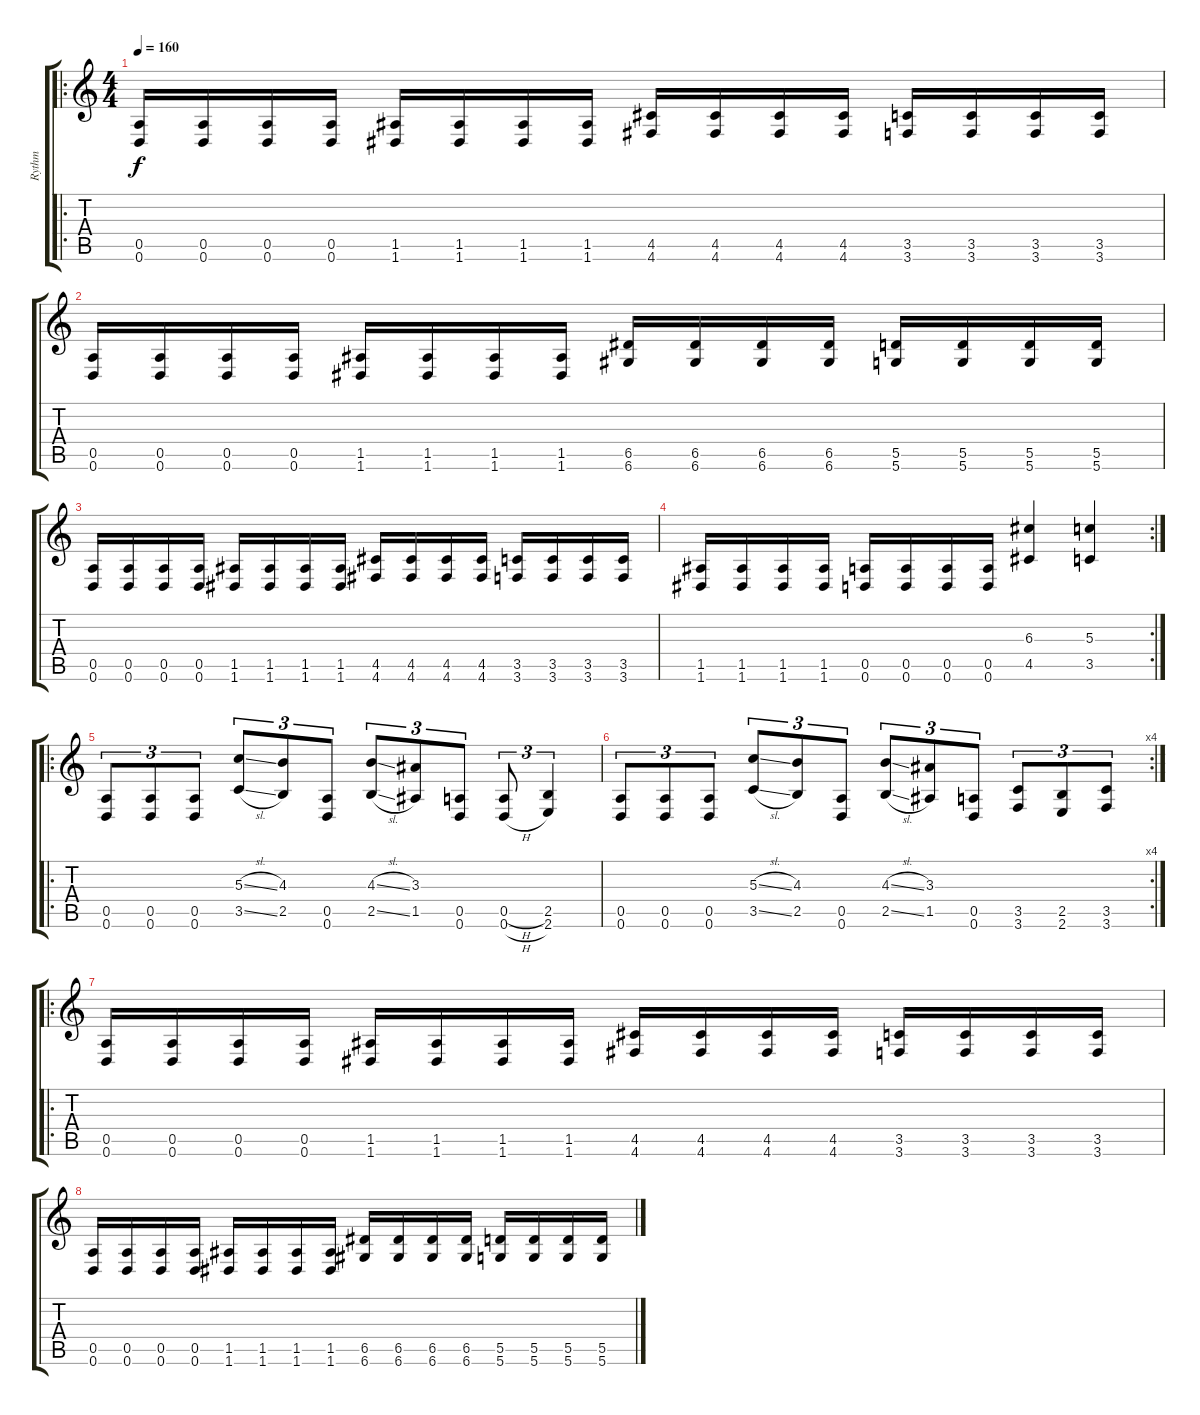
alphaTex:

\track ("Rythm" "Rythm") {instrument distortionguitar}
\staff {score tabs}
\tuning (E4 B3 G3 D3 A2 D2) {hide}
\ro
\ts (4 4)
\tempo 160
\clef g2
\ks c
(0.5 0.6).16{dy f} (0.5 0.6).16 (0.5 0.6).16 (0.5 0.6).16 (1.5 1.6).16 (1.5 1.6).16 (1.5 1.6).16 (1.5 1.6).16 (4.5 4.6).16 (4.5 4.6).16 (4.5 4.6).16 (4.5 4.6).16 (3.5 3.6).16 (3.5 3.6).16 (3.5 3.6).16 (3.5 3.6).16 |
(0.5 0.6).16 (0.5 0.6).16 (0.5 0.6).16 (0.5 0.6).16 (1.5 1.6).16 (1.5 1.6).16 (1.5 1.6).16 (1.5 1.6).16 (6.5 6.6).16 (6.5 6.6).16 (6.5 6.6).16 (6.5 6.6).16 (5.5 5.6).16 (5.5 5.6).16 (5.5 5.6).16 (5.5 5.6).16 |
(0.5 0.6).16 (0.5 0.6).16 (0.5 0.6).16 (0.5 0.6).16 (1.5 1.6).16 (1.5 1.6).16 (1.5 1.6).16 (1.5 1.6).16 (4.5 4.6).16 (4.5 4.6).16 (4.5 4.6).16 (4.5 4.6).16 (3.5 3.6).16 (3.5 3.6).16 (3.5 3.6).16 (3.5 3.6).16 |
\rc 2
(1.5 1.6).16 (1.5 1.6).16 (1.5 1.6).16 (1.5 1.6).16 (0.5 0.6).16 (0.5 0.6).16 (0.5 0.6).16 (0.5 0.6).16 (6.3 4.5).4 (5.3 3.5).4 |
\ro
(0.5 0.6).8{tu (3 2)} (0.5 0.6).8{tu (3 2)} (0.5 0.6).8{tu (3 2)} (5.3{sl} 3.5{sl}).8{tu (3 2)} (4.3 2.5).8{tu (3 2)} (0.5 0.6).8{tu (3 2)} (4.3{sl} 2.5{sl}).8{tu (3 2)} (3.3 1.5).8{tu (3 2)} (0.5 0.6).8{tu (3 2)} (0.5{h} 0.6{h}).8{tu (3 2)} (2.5 2.6).4{tu (3 2)} |
\rc 4
(0.5 0.6).8{tu (3 2)} (0.5 0.6).8{tu (3 2)} (0.5 0.6).8{tu (3 2)} (5.3{sl} 3.5{sl}).8{tu (3 2)} (4.3 2.5).8{tu (3 2)} (0.5 0.6).8{tu (3 2)} (4.3{sl} 2.5{sl}).8{tu (3 2)} (3.3 1.5).8{tu (3 2)} (0.5 0.6).8{tu (3 2)} (3.5 3.6).8{tu (3 2)} (2.5 2.6).8{tu (3 2)} (3.5 3.6).8{tu (3 2)} |
\ro
(0.5 0.6).16 (0.5 0.6).16 (0.5 0.6).16 (0.5 0.6).16 (1.5 1.6).16 (1.5 1.6).16 (1.5 1.6).16 (1.5 1.6).16 (4.5 4.6).16 (4.5 4.6).16 (4.5 4.6).16 (4.5 4.6).16 (3.5 3.6).16 (3.5 3.6).16 (3.5 3.6).16 (3.5 3.6).16 |
(0.5 0.6).16 (0.5 0.6).16 (0.5 0.6).16 (0.5 0.6).16 (1.5 1.6).16 (1.5 1.6).16 (1.5 1.6).16 (1.5 1.6).16 (6.5 6.6).16 (6.5 6.6).16 (6.5 6.6).16 (6.5 6.6).16 (5.5 5.6).16 (5.5 5.6).16 (5.5 5.6).16 (5.5 5.6).16
